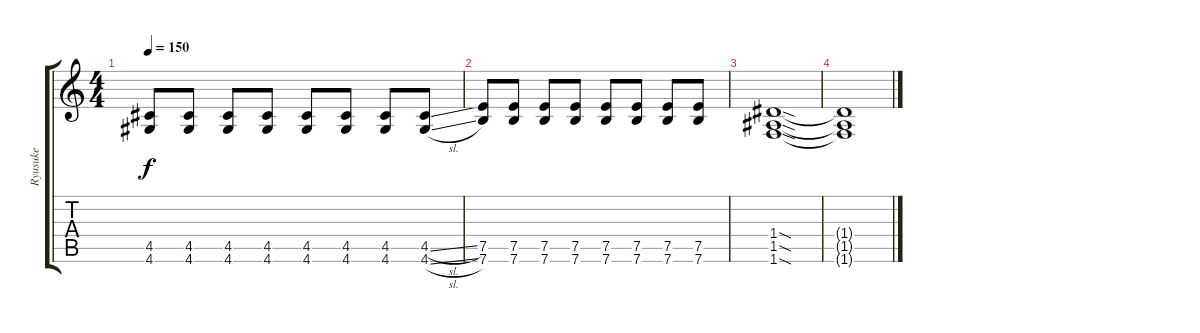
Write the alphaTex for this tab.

\track ("Ryusuke" "Ryusuke") {instrument distortionguitar}
\staff {score tabs}
\tuning (E4 B3 G3 D3 A2 E2) {hide}
\ts (4 4)
\tempo 150
\clef g2
\ks c
(4.5 4.6).8{dy f} (4.5 4.6).8 (4.5 4.6).8 (4.5 4.6).8 (4.5 4.6).8 (4.5 4.6).8 (4.5 4.6).8 (4.5{sl} 4.6{sl}).8 |
(7.5 7.6).8 (7.5 7.6).8 (7.5 7.6).8 (7.5 7.6).8 (7.5 7.6).8 (7.5 7.6).8 (7.5 7.6).8 (7.5 7.6).8 |
(1.4{sod} 1.5{sod} 1.6{sod}).1 |
(1.4{t} 1.5{t} 1.6{t}).1
